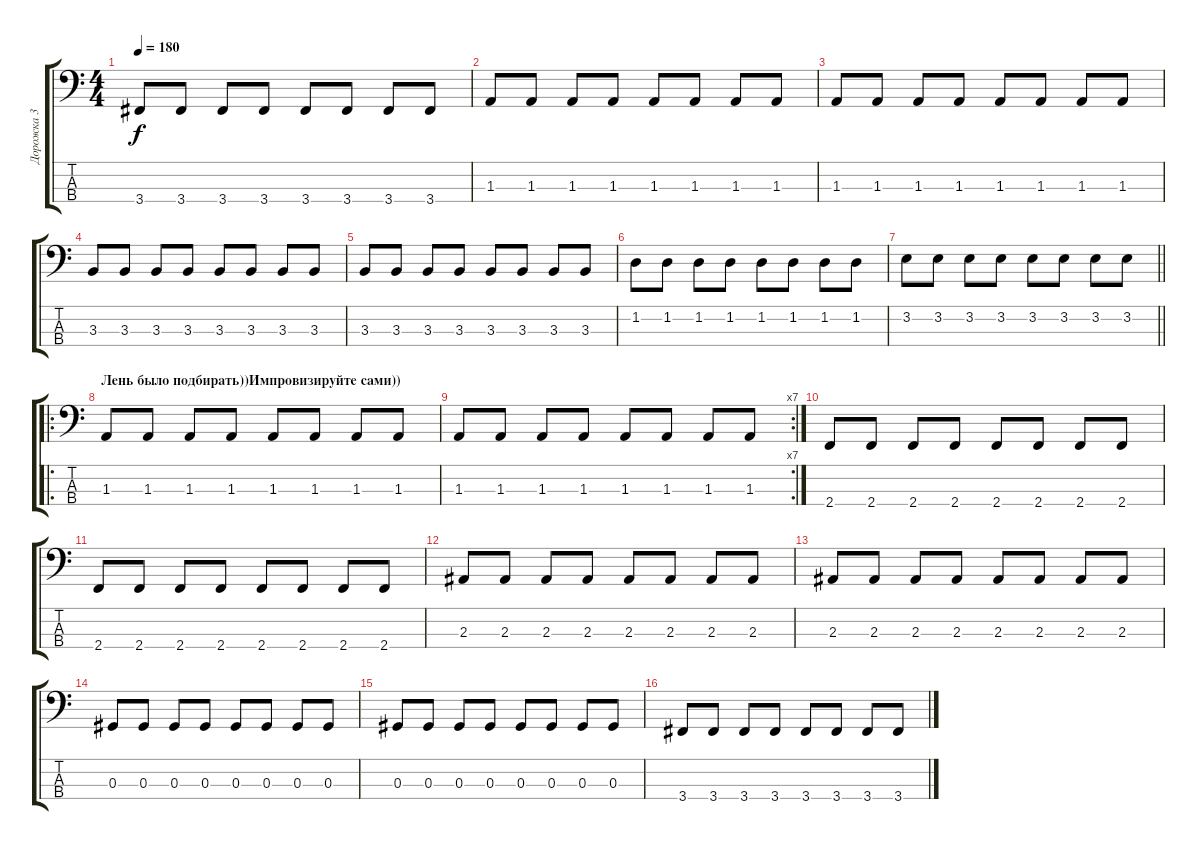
\track ("Дорожка 3" "Дорожка 3") {instrument electricbassfinger}
\staff {score tabs}
\tuning (Gb2 Db2 Ab1 Eb1) {hide}
\ts (4 4)
\tempo 180
\clef f4
\ks c
3.4.8{dy f} 3.4.8 3.4.8 3.4.8 3.4.8 3.4.8 3.4.8 3.4.8 |
1.3.8 1.3.8 1.3.8 1.3.8 1.3.8 1.3.8 1.3.8 1.3.8 |
1.3.8 1.3.8 1.3.8 1.3.8 1.3.8 1.3.8 1.3.8 1.3.8 |
3.3.8 3.3.8 3.3.8 3.3.8 3.3.8 3.3.8 3.3.8 3.3.8 |
3.3.8 3.3.8 3.3.8 3.3.8 3.3.8 3.3.8 3.3.8 3.3.8 |
1.2.8 1.2.8 1.2.8 1.2.8 1.2.8 1.2.8 1.2.8 1.2.8 |
\barLineRight lightlight
3.2.8 3.2.8 3.2.8 3.2.8 3.2.8 3.2.8 3.2.8 3.2.8 |
\ro
\section ("" "Лень было подбирать))Импровизируйте сами))")
1.3.8 1.3.8 1.3.8 1.3.8 1.3.8 1.3.8 1.3.8 1.3.8 |
\rc 7
1.3.8 1.3.8 1.3.8 1.3.8 1.3.8 1.3.8 1.3.8 1.3.8 |
2.4.8 2.4.8 2.4.8 2.4.8 2.4.8 2.4.8 2.4.8 2.4.8 |
2.4.8 2.4.8 2.4.8 2.4.8 2.4.8 2.4.8 2.4.8 2.4.8 |
2.3.8 2.3.8 2.3.8 2.3.8 2.3.8 2.3.8 2.3.8 2.3.8 |
2.3.8 2.3.8 2.3.8 2.3.8 2.3.8 2.3.8 2.3.8 2.3.8 |
0.3.8 0.3.8 0.3.8 0.3.8 0.3.8 0.3.8 0.3.8 0.3.8 |
0.3.8 0.3.8 0.3.8 0.3.8 0.3.8 0.3.8 0.3.8 0.3.8 |
3.4.8 3.4.8 3.4.8 3.4.8 3.4.8 3.4.8 3.4.8 3.4.8
